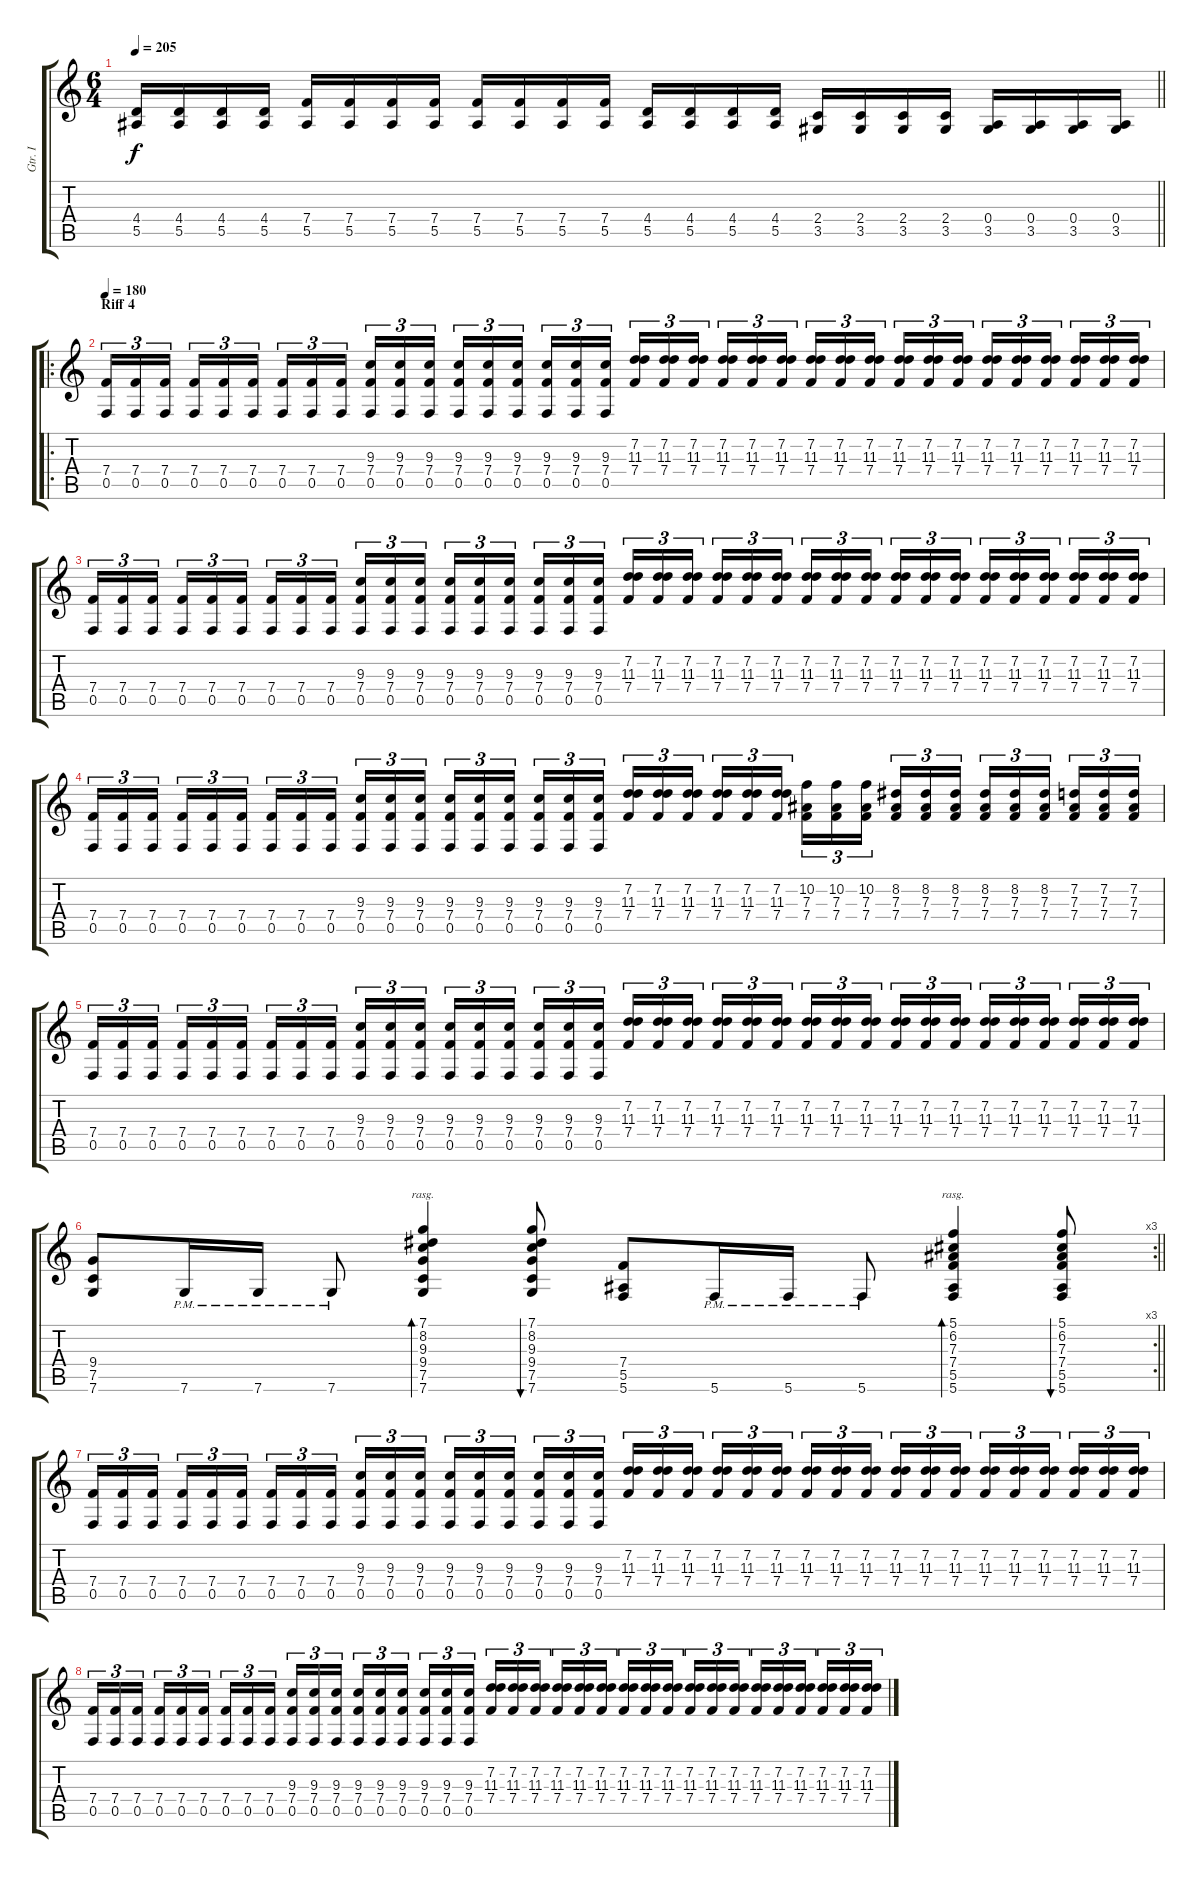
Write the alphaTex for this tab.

\track ("Gtr. I" "Gtr. I") {instrument overdrivenguitar}
\staff {score tabs}
\tuning (C4 G3 Eb3 Bb2 F2 C2) {hide}
\ts (6 4)
\tempo 205
\clef g2
\barLineRight lightlight
\ks c
(4.4 5.5).16{dy f} (4.4 5.5).16 (4.4 5.5).16 (4.4 5.5).16 (7.4 5.5).16 (7.4 5.5).16 (7.4 5.5).16 (7.4 5.5).16 (7.4 5.5).16 (7.4 5.5).16 (7.4 5.5).16 (7.4 5.5).16 (4.4 5.5).16 (4.4 5.5).16 (4.4 5.5).16 (4.4 5.5).16 (2.4 3.5).16 (2.4 3.5).16 (2.4 3.5).16 (2.4 3.5).16 (0.4 3.5).16 (0.4 3.5).16 (0.4 3.5).16 (0.4 3.5).16 |
\ro
\section ("" "Riff 4")
\tempo 180
(7.4 0.5).16{tu (3 2)} (7.4 0.5).16{tu (3 2)} (7.4 0.5).16{tu (3 2) beam splitsecondary} (7.4 0.5).16{tu (3 2)} (7.4 0.5).16{tu (3 2)} (7.4 0.5).16{tu (3 2) beam splitsecondary} (7.4 0.5).16{tu (3 2)} (7.4 0.5).16{tu (3 2)} (7.4 0.5).16{tu (3 2) beam splitsecondary} (9.3 7.4 0.5).16{tu (3 2)} (9.3 7.4 0.5).16{tu (3 2)} (9.3 7.4 0.5).16{tu (3 2) beam splitsecondary} (9.3 7.4 0.5).16{tu (3 2)} (9.3 7.4 0.5).16{tu (3 2)} (9.3 7.4 0.5).16{tu (3 2) beam splitsecondary} (9.3 7.4 0.5).16{tu (3 2)} (9.3 7.4 0.5).16{tu (3 2)} (9.3 7.4 0.5).16{tu (3 2)} (7.2 11.3 7.4).16{tu (3 2)} (7.2 11.3 7.4).16{tu (3 2)} (7.2 11.3 7.4).16{tu (3 2) beam splitsecondary} (7.2 11.3 7.4).16{tu (3 2)} (7.2 11.3 7.4).16{tu (3 2)} (7.2 11.3 7.4).16{tu (3 2) beam splitsecondary} (7.2 11.3 7.4).16{tu (3 2)} (7.2 11.3 7.4).16{tu (3 2)} (7.2 11.3 7.4).16{tu (3 2) beam splitsecondary} (7.2 11.3 7.4).16{tu (3 2)} (7.2 11.3 7.4).16{tu (3 2)} (7.2 11.3 7.4).16{tu (3 2) beam splitsecondary} (7.2 11.3 7.4).16{tu (3 2)} (7.2 11.3 7.4).16{tu (3 2)} (7.2 11.3 7.4).16{tu (3 2) beam splitsecondary} (7.2 11.3 7.4).16{tu (3 2)} (7.2 11.3 7.4).16{tu (3 2)} (7.2 11.3 7.4).16{tu (3 2)} |
(7.4 0.5).16{tu (3 2)} (7.4 0.5).16{tu (3 2)} (7.4 0.5).16{tu (3 2) beam splitsecondary} (7.4 0.5).16{tu (3 2)} (7.4 0.5).16{tu (3 2)} (7.4 0.5).16{tu (3 2) beam splitsecondary} (7.4 0.5).16{tu (3 2)} (7.4 0.5).16{tu (3 2)} (7.4 0.5).16{tu (3 2) beam splitsecondary} (9.3 7.4 0.5).16{tu (3 2)} (9.3 7.4 0.5).16{tu (3 2)} (9.3 7.4 0.5).16{tu (3 2) beam splitsecondary} (9.3 7.4 0.5).16{tu (3 2)} (9.3 7.4 0.5).16{tu (3 2)} (9.3 7.4 0.5).16{tu (3 2) beam splitsecondary} (9.3 7.4 0.5).16{tu (3 2)} (9.3 7.4 0.5).16{tu (3 2)} (9.3 7.4 0.5).16{tu (3 2)} (7.2 11.3 7.4).16{tu (3 2)} (7.2 11.3 7.4).16{tu (3 2)} (7.2 11.3 7.4).16{tu (3 2) beam splitsecondary} (7.2 11.3 7.4).16{tu (3 2)} (7.2 11.3 7.4).16{tu (3 2)} (7.2 11.3 7.4).16{tu (3 2) beam splitsecondary} (7.2 11.3 7.4).16{tu (3 2)} (7.2 11.3 7.4).16{tu (3 2)} (7.2 11.3 7.4).16{tu (3 2) beam splitsecondary} (7.2 11.3 7.4).16{tu (3 2)} (7.2 11.3 7.4).16{tu (3 2)} (7.2 11.3 7.4).16{tu (3 2) beam splitsecondary} (7.2 11.3 7.4).16{tu (3 2)} (7.2 11.3 7.4).16{tu (3 2)} (7.2 11.3 7.4).16{tu (3 2) beam splitsecondary} (7.2 11.3 7.4).16{tu (3 2)} (7.2 11.3 7.4).16{tu (3 2)} (7.2 11.3 7.4).16{tu (3 2)} |
(7.4 0.5).16{tu (3 2)} (7.4 0.5).16{tu (3 2)} (7.4 0.5).16{tu (3 2) beam splitsecondary} (7.4 0.5).16{tu (3 2)} (7.4 0.5).16{tu (3 2)} (7.4 0.5).16{tu (3 2) beam splitsecondary} (7.4 0.5).16{tu (3 2)} (7.4 0.5).16{tu (3 2)} (7.4 0.5).16{tu (3 2) beam splitsecondary} (9.3 7.4 0.5).16{tu (3 2)} (9.3 7.4 0.5).16{tu (3 2)} (9.3 7.4 0.5).16{tu (3 2) beam splitsecondary} (9.3 7.4 0.5).16{tu (3 2)} (9.3 7.4 0.5).16{tu (3 2)} (9.3 7.4 0.5).16{tu (3 2) beam splitsecondary} (9.3 7.4 0.5).16{tu (3 2)} (9.3 7.4 0.5).16{tu (3 2)} (9.3 7.4 0.5).16{tu (3 2)} (7.2 11.3 7.4).16{tu (3 2)} (7.2 11.3 7.4).16{tu (3 2)} (7.2 11.3 7.4).16{tu (3 2) beam splitsecondary} (7.2 11.3 7.4).16{tu (3 2)} (7.2 11.3 7.4).16{tu (3 2)} (7.2 11.3 7.4).16{tu (3 2) beam splitsecondary} (10.2 7.3 7.4).16{tu (3 2)} (10.2 7.3 7.4).16{tu (3 2)} (10.2 7.3 7.4).16{tu (3 2) beam splitsecondary} (8.2 7.3 7.4).16{tu (3 2)} (8.2 7.3 7.4).16{tu (3 2)} (8.2 7.3 7.4).16{tu (3 2) beam splitsecondary} (8.2 7.3 7.4).16{tu (3 2)} (8.2 7.3 7.4).16{tu (3 2)} (8.2 7.3 7.4).16{tu (3 2) beam splitsecondary} (7.2 7.3 7.4).16{tu (3 2)} (7.2 7.3 7.4).16{tu (3 2)} (7.2 7.3 7.4).16{tu (3 2)} |
(7.4 0.5).16{tu (3 2)} (7.4 0.5).16{tu (3 2)} (7.4 0.5).16{tu (3 2) beam splitsecondary} (7.4 0.5).16{tu (3 2)} (7.4 0.5).16{tu (3 2)} (7.4 0.5).16{tu (3 2) beam splitsecondary} (7.4 0.5).16{tu (3 2)} (7.4 0.5).16{tu (3 2)} (7.4 0.5).16{tu (3 2) beam splitsecondary} (9.3 7.4 0.5).16{tu (3 2)} (9.3 7.4 0.5).16{tu (3 2)} (9.3 7.4 0.5).16{tu (3 2) beam splitsecondary} (9.3 7.4 0.5).16{tu (3 2)} (9.3 7.4 0.5).16{tu (3 2)} (9.3 7.4 0.5).16{tu (3 2) beam splitsecondary} (9.3 7.4 0.5).16{tu (3 2)} (9.3 7.4 0.5).16{tu (3 2)} (9.3 7.4 0.5).16{tu (3 2)} (7.2 11.3 7.4).16{tu (3 2)} (7.2 11.3 7.4).16{tu (3 2)} (7.2 11.3 7.4).16{tu (3 2) beam splitsecondary} (7.2 11.3 7.4).16{tu (3 2)} (7.2 11.3 7.4).16{tu (3 2)} (7.2 11.3 7.4).16{tu (3 2) beam splitsecondary} (7.2 11.3 7.4).16{tu (3 2)} (7.2 11.3 7.4).16{tu (3 2)} (7.2 11.3 7.4).16{tu (3 2) beam splitsecondary} (7.2 11.3 7.4).16{tu (3 2)} (7.2 11.3 7.4).16{tu (3 2)} (7.2 11.3 7.4).16{tu (3 2) beam splitsecondary} (7.2 11.3 7.4).16{tu (3 2)} (7.2 11.3 7.4).16{tu (3 2)} (7.2 11.3 7.4).16{tu (3 2) beam splitsecondary} (7.2 11.3 7.4).16{tu (3 2)} (7.2 11.3 7.4).16{tu (3 2)} (7.2 11.3 7.4).16{tu (3 2)} |
\rc 3
\barLineRight lightlight
(9.4 7.5 7.6).8 7.6{pm}.16 7.6{pm}.16 7.6{pm}.8 (7.1 8.2 9.3 9.4 7.5 7.6).4{bd 240 rasg ii} (7.1 8.2 9.3 9.4 7.5 7.6).8{bu 60} (7.4 5.5 5.6).8 5.6{pm}.16 5.6{pm}.16 5.6{pm}.8 (5.1 6.2 7.3 7.4 5.5 5.6).4{bd 240 rasg ii} (5.1 6.2 7.3 7.4 5.5 5.6).8{bu 60} |
\section ("" "")
(7.4 0.5).16{tu (3 2)} (7.4 0.5).16{tu (3 2)} (7.4 0.5).16{tu (3 2) beam splitsecondary} (7.4 0.5).16{tu (3 2)} (7.4 0.5).16{tu (3 2)} (7.4 0.5).16{tu (3 2) beam splitsecondary} (7.4 0.5).16{tu (3 2)} (7.4 0.5).16{tu (3 2)} (7.4 0.5).16{tu (3 2) beam splitsecondary} (9.3 7.4 0.5).16{tu (3 2)} (9.3 7.4 0.5).16{tu (3 2)} (9.3 7.4 0.5).16{tu (3 2) beam splitsecondary} (9.3 7.4 0.5).16{tu (3 2)} (9.3 7.4 0.5).16{tu (3 2)} (9.3 7.4 0.5).16{tu (3 2) beam splitsecondary} (9.3 7.4 0.5).16{tu (3 2)} (9.3 7.4 0.5).16{tu (3 2)} (9.3 7.4 0.5).16{tu (3 2)} (7.2 11.3 7.4).16{tu (3 2)} (7.2 11.3 7.4).16{tu (3 2)} (7.2 11.3 7.4).16{tu (3 2) beam splitsecondary} (7.2 11.3 7.4).16{tu (3 2)} (7.2 11.3 7.4).16{tu (3 2)} (7.2 11.3 7.4).16{tu (3 2) beam splitsecondary} (7.2 11.3 7.4).16{tu (3 2)} (7.2 11.3 7.4).16{tu (3 2)} (7.2 11.3 7.4).16{tu (3 2) beam splitsecondary} (7.2 11.3 7.4).16{tu (3 2)} (7.2 11.3 7.4).16{tu (3 2)} (7.2 11.3 7.4).16{tu (3 2) beam splitsecondary} (7.2 11.3 7.4).16{tu (3 2)} (7.2 11.3 7.4).16{tu (3 2)} (7.2 11.3 7.4).16{tu (3 2) beam splitsecondary} (7.2 11.3 7.4).16{tu (3 2)} (7.2 11.3 7.4).16{tu (3 2)} (7.2 11.3 7.4).16{tu (3 2)} |
(7.4 0.5).16{tu (3 2)} (7.4 0.5).16{tu (3 2)} (7.4 0.5).16{tu (3 2) beam splitsecondary} (7.4 0.5).16{tu (3 2)} (7.4 0.5).16{tu (3 2)} (7.4 0.5).16{tu (3 2) beam splitsecondary} (7.4 0.5).16{tu (3 2)} (7.4 0.5).16{tu (3 2)} (7.4 0.5).16{tu (3 2) beam splitsecondary} (9.3 7.4 0.5).16{tu (3 2)} (9.3 7.4 0.5).16{tu (3 2)} (9.3 7.4 0.5).16{tu (3 2) beam splitsecondary} (9.3 7.4 0.5).16{tu (3 2)} (9.3 7.4 0.5).16{tu (3 2)} (9.3 7.4 0.5).16{tu (3 2) beam splitsecondary} (9.3 7.4 0.5).16{tu (3 2)} (9.3 7.4 0.5).16{tu (3 2)} (9.3 7.4 0.5).16{tu (3 2)} (7.2 11.3 7.4).16{tu (3 2)} (7.2 11.3 7.4).16{tu (3 2)} (7.2 11.3 7.4).16{tu (3 2) beam splitsecondary} (7.2 11.3 7.4).16{tu (3 2)} (7.2 11.3 7.4).16{tu (3 2)} (7.2 11.3 7.4).16{tu (3 2) beam splitsecondary} (7.2 11.3 7.4).16{tu (3 2)} (7.2 11.3 7.4).16{tu (3 2)} (7.2 11.3 7.4).16{tu (3 2) beam splitsecondary} (7.2 11.3 7.4).16{tu (3 2)} (7.2 11.3 7.4).16{tu (3 2)} (7.2 11.3 7.4).16{tu (3 2) beam splitsecondary} (7.2 11.3 7.4).16{tu (3 2)} (7.2 11.3 7.4).16{tu (3 2)} (7.2 11.3 7.4).16{tu (3 2) beam splitsecondary} (7.2 11.3 7.4).16{tu (3 2)} (7.2 11.3 7.4).16{tu (3 2)} (7.2 11.3 7.4).16{tu (3 2)}
